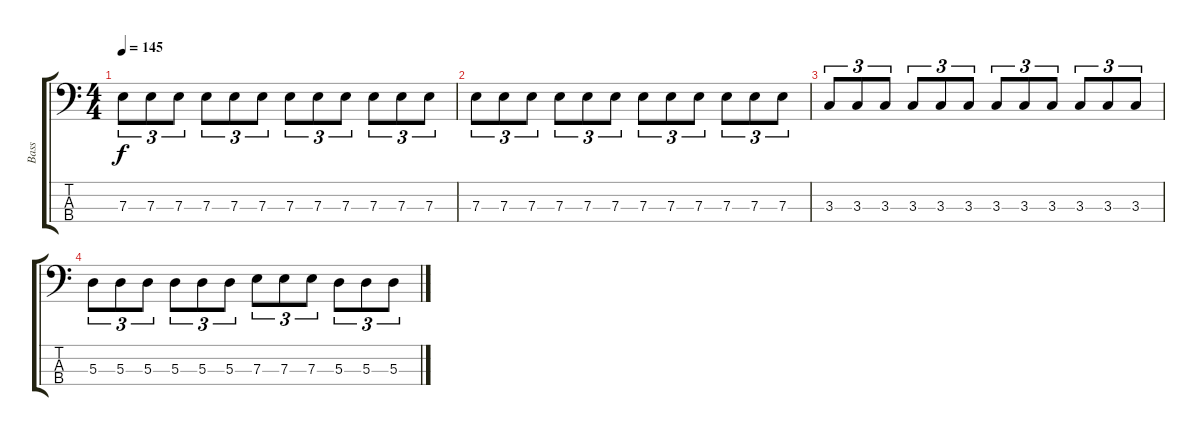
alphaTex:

\track ("Bass" "Bass") {instrument electricbassfinger}
\staff {score tabs}
\tuning (G2 D2 A1 E1) {hide}
\ts (4 4)
\tempo 145
\clef f4
\ks c
7.3.8{tu (3 2) dy f} 7.3.8{tu (3 2)} 7.3.8{tu (3 2)} 7.3.8{tu (3 2)} 7.3.8{tu (3 2)} 7.3.8{tu (3 2)} 7.3.8{tu (3 2)} 7.3.8{tu (3 2)} 7.3.8{tu (3 2)} 7.3.8{tu (3 2)} 7.3.8{tu (3 2)} 7.3.8{tu (3 2)} |
7.3.8{tu (3 2)} 7.3.8{tu (3 2)} 7.3.8{tu (3 2)} 7.3.8{tu (3 2)} 7.3.8{tu (3 2)} 7.3.8{tu (3 2)} 7.3.8{tu (3 2)} 7.3.8{tu (3 2)} 7.3.8{tu (3 2)} 7.3.8{tu (3 2)} 7.3.8{tu (3 2)} 7.3.8{tu (3 2)} |
3.3.8{tu (3 2)} 3.3.8{tu (3 2)} 3.3.8{tu (3 2)} 3.3.8{tu (3 2)} 3.3.8{tu (3 2)} 3.3.8{tu (3 2)} 3.3.8{tu (3 2)} 3.3.8{tu (3 2)} 3.3.8{tu (3 2)} 3.3.8{tu (3 2)} 3.3.8{tu (3 2)} 3.3.8{tu (3 2)} |
5.3.8{tu (3 2)} 5.3.8{tu (3 2)} 5.3.8{tu (3 2)} 5.3.8{tu (3 2)} 5.3.8{tu (3 2)} 5.3.8{tu (3 2)} 7.3.8{tu (3 2)} 7.3.8{tu (3 2)} 7.3.8{tu (3 2)} 5.3.8{tu (3 2)} 5.3.8{tu (3 2)} 5.3.8{tu (3 2)}
